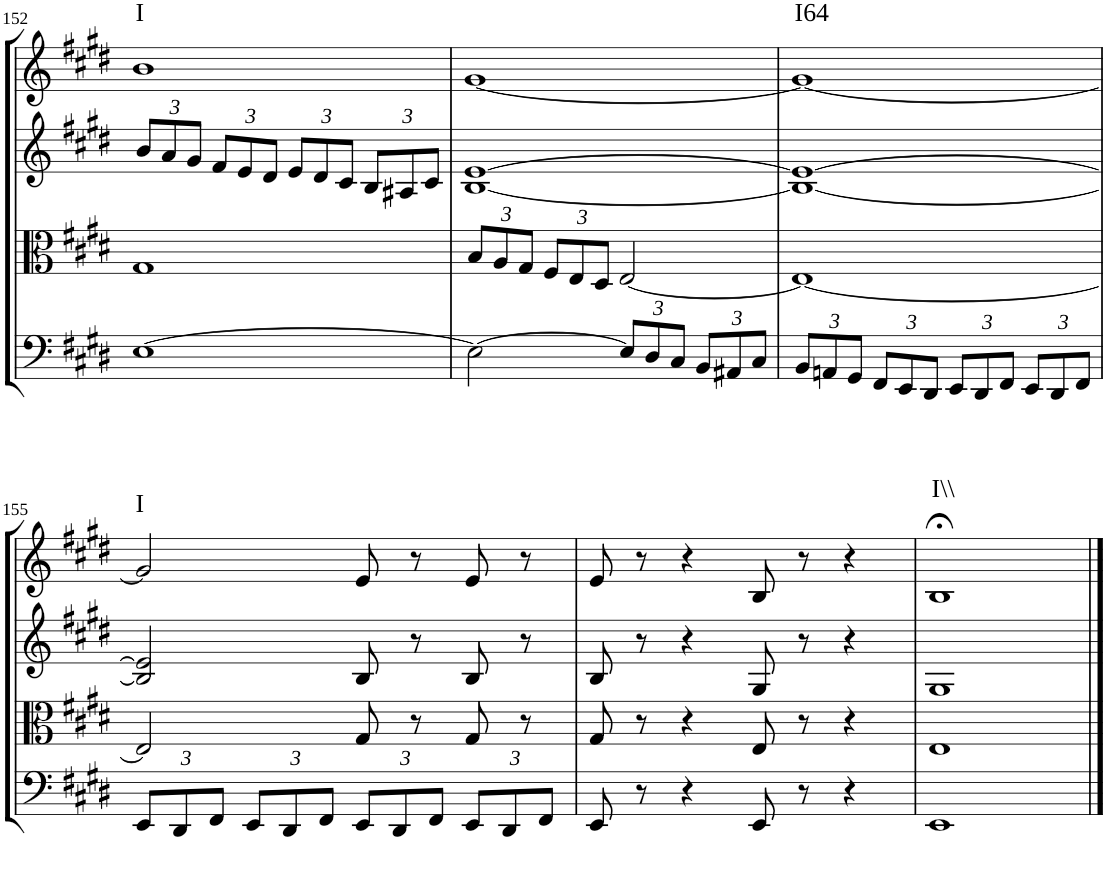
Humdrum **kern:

**kern	**kern	**kern	**kern	**harte
*part4	*part3	*part2	*part1	*part1
*staff4	*staff3	*staff2	*staff1	*
*I"Cello	*I"Viola	*I"2nd Violin	*I"1st Violin	*
*	*I'Vla	*I'Vln	*I'Vln	*
!!LO:PB:g=z
*clefF4	*clefC3	*clefG2	*clefG2	*
*k[f#c#g#d#]	*k[f#c#g#d#]	*k[f#c#g#d#]	*k[f#c#g#d#]	*
*M4/4	*M4/4	*M4/4	*M4/4	*
*met(c)	*met(c)	*met(c)	*met(c)	*
*	*	*Xbrackettup	*	*
=152	=152	=152	=152	=152
!	!	!	!	!LO:H:kt=I
[1E	1G#	12b/L	1b	N
.	.	12a/	.	.
.	.	12g#/J	.	.
.	.	12f#/L	.	.
.	.	12e/	.	.
.	.	12d#/J	.	.
.	.	12e/L	.	.
.	.	12d#/	.	.
.	.	12c#/J	.	.
.	.	12B/L	.	.
.	.	12A#X/	.	.
.	.	12c#/J	.	.
=153	=153	=153	=153	=153
*	*Xbrackettup	*	*	*
2E\_	12B/L	[1B [1e	[1g#	.
.	12A/	.	.	.
.	12G#/J	.	.	.
.	12F#/L	.	.	.
.	12E/	.	.	.
.	12D#/J	.	.	.
*Xbrackettup	*	*	*	*
12E/L]	[2E/	.	.	.
12D#/	.	.	.	.
12C#/J	.	.	.	.
12BB/L	.	.	.	.
12AA#X/	.	.	.	.
12C#/J	.	.	.	.
=154	=154	=154	=154	=154
!	!	!	!	!LO:H:kt=I64
12BB/L	1E_	1B_ 1e_	1g#_	N
12AAn/	.	.	.	.
12GG#/J	.	.	.	.
12FF#/L	.	.	.	.
12EE/	.	.	.	.
12DD#/J	.	.	.	.
12EE/L	.	.	.	.
12DD#/	.	.	.	.
12FF#/J	.	.	.	.
12EE/L	.	.	.	.
12DD#/	.	.	.	.
12FF#/J	.	.	.	.
!!LO:LB:g=z
=155	=155	=155	=155	=155
!	!	!	!	!LO:H:kt=I
12EE/L	2E/]	2B/] 2e/]	2g#/]	N
12DD#/	.	.	.	.
12FF#/J	.	.	.	.
12EE/L	.	.	.	.
12DD#/	.	.	.	.
12FF#/J	.	.	.	.
12EE/L	8G#/	8B/	8e/	.
12DD#/	.	.	.	.
.	8r	8r	8r	.
12FF#/J	.	.	.	.
12EE/L	8G#/	8B/	8e/	.
12DD#/	.	.	.	.
.	8r	8r	8r	.
12FF#/J	.	.	.	.
=156	=156	=156	=156	=156
8EE/	8G#/	8B/	8e/	.
8r	8r	8r	8r	.
4r	4r	4r	4r	.
8EE/	8E/	8G#/	8B/	.
8r	8r	8r	8r	.
4r	4r	4r	4r	.
=157	=157	=157	=157	=157
!	!	!	!	!LO:H:kt=I\\
1EE	1E	1G#	1B;<	N
==	==	==	==	==
*-	*-	*-	*-	*-
